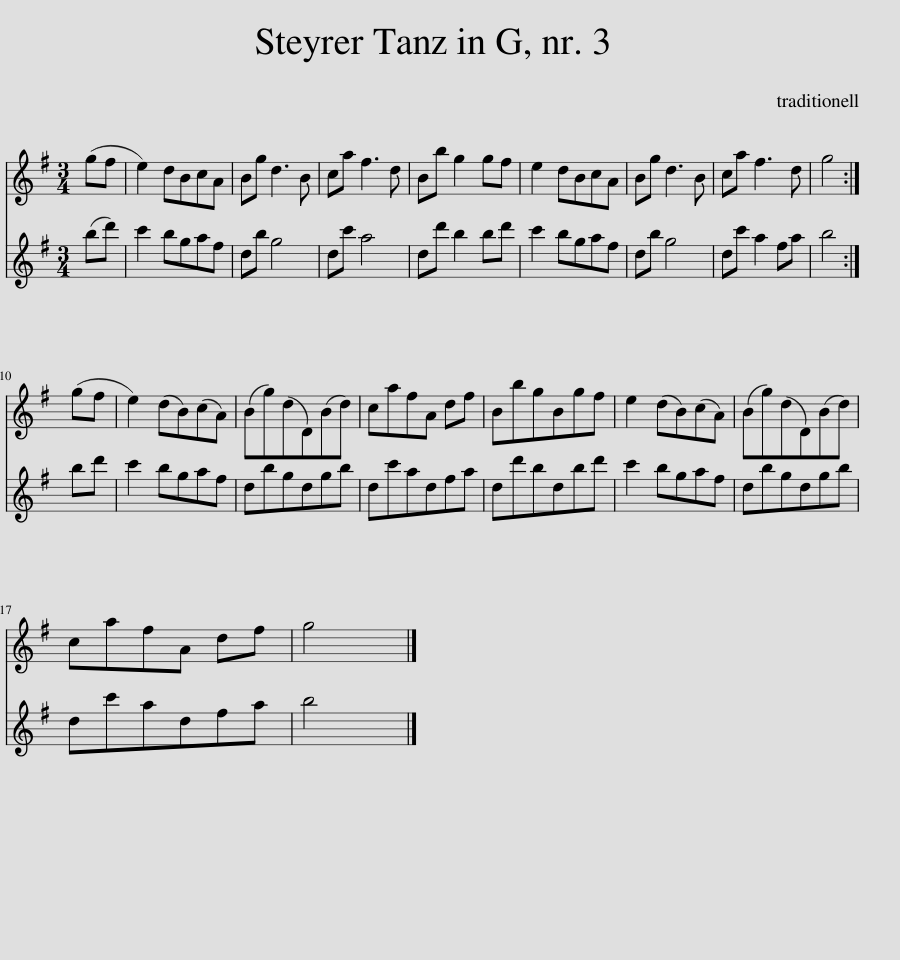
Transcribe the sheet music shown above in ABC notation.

X:1
%%score 1 2
L:1/8
M:3/4
I:linebreak $
K:G
V:1 treble
V:2 treble
V:1
 (gf | e2) dBcA | Bg d3 B | ca f3 d | Bb g2 gf | %5
 e2 dBcA | Bg d3 B | ca f3 d | g4 :|$ (gf | %10
 e2) (dB)(cA) | (Bg)(dD)(Bd) | cafA df | BbgBgf | e2 (dB)(cA) | %15
 (Bg)(dD)(Bd) |$ cafA df | g4 |] %18
V:2
 (bd') | c'2 bgaf | db g4 | dc' a4 | dd' b2 bd' | %5
 c'2 bgaf | db g4 | dc' a2 fa | b4 :|$ bd' | %10
 c'2 bgaf | dbgdgb | dc'adfa | dd'bdbd' | c'2 bgaf | %15
 dbgdgb |$ dc'adfa | b4 |] %18
